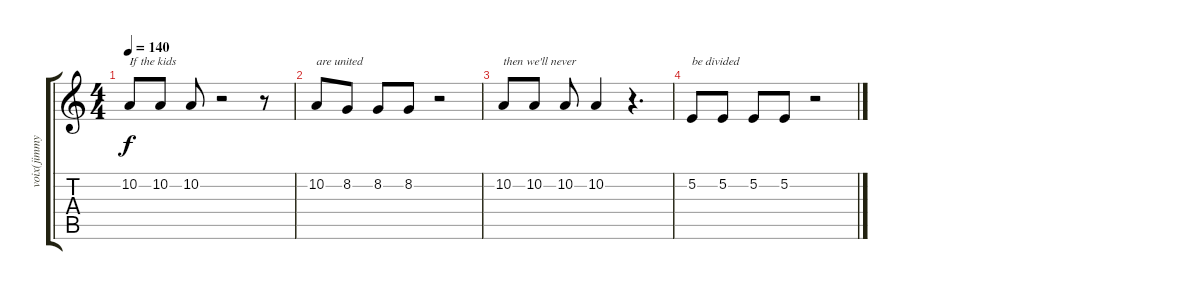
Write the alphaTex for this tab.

\track ("voix(jimmy)" "voix(jimmy") {instrument oboe}
\staff {score tabs}
\tuning (E4 B3 G3 D3 A2 E2) {hide}
\ts (4 4)
\tempo 140
\clef g2
\ks c
10.2.8{txt "If the kids" dy f} 10.2.8 10.2.8 r.2 r.8 |
10.2.8{txt "are united "} 8.2.8 8.2.8 8.2.8 r.2 |
10.2.8{txt "then we'll never "} 10.2.8 10.2.8 10.2.4 r.4{d} |
5.2.8{txt "be divided"} 5.2.8 5.2.8 5.2.8 r.2
